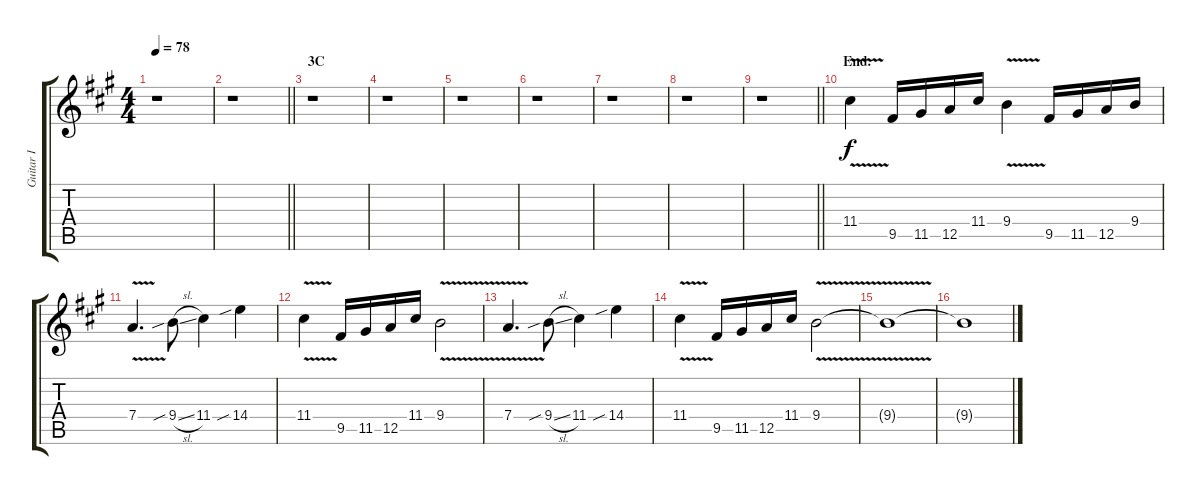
\track ("Guitar I" "Guitar I") {instrument distortionguitar}
\staff {score tabs}
\tuning (E4 B3 G3 D3 A2 E2) {hide}
\ts (4 4)
\tempo 78
\clef g2
\ks f#minor
r.1{dy f} |
\barLineRight lightlight
r.1 |
\section ("" "3C")
r.1 |
r.1 |
r.1 |
r.1 |
r.1 |
r.1 |
\barLineRight lightlight
r.1 |
\section ("" "End.")
11.4{v}.4 9.5.16 11.5.16 12.5.16 11.4.16 9.4{v}.4 9.5.16 11.5.16 12.5.16 9.4.16 |
7.4{v}.4{d} 9.4{sib sl}.8 11.4.4 14.4{sib}.4 |
11.4{v}.4 9.5.16 11.5.16 12.5.16 11.4.16 9.4{v}.2 |
7.4{v}.4{d} 9.4{sib sl}.8 11.4.4 14.4{sib}.4 |
11.4{v}.4 9.5.16 11.5.16 12.5.16 11.4.16 9.4{v}.2 |
9.4{t}.1 |
9.4{t}.1
